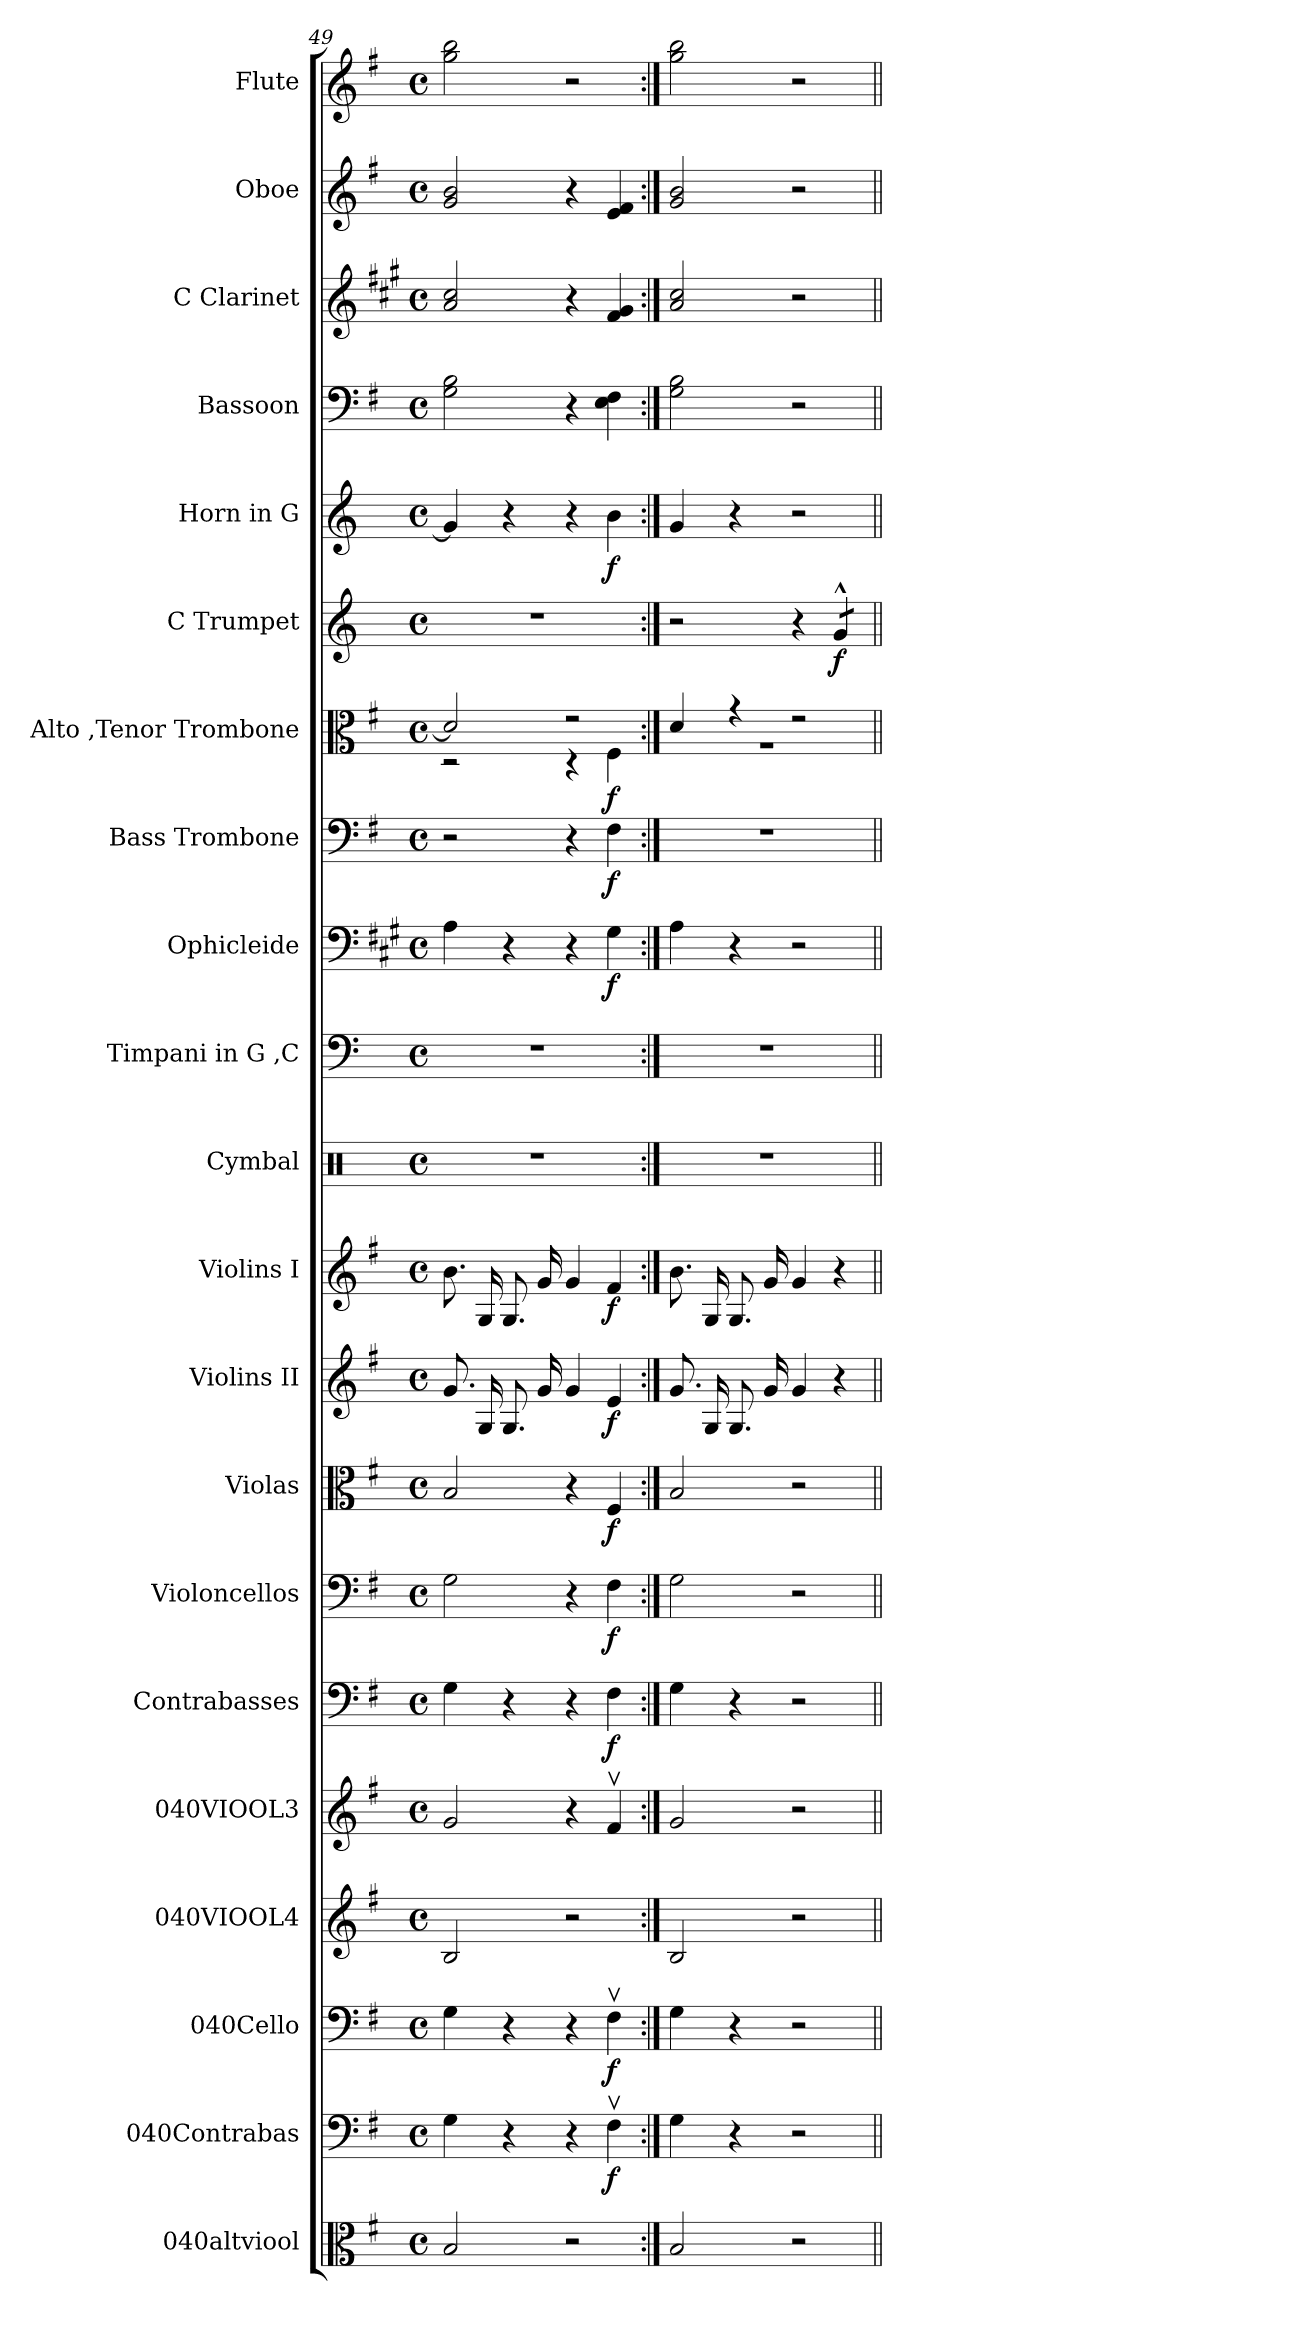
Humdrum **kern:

**kern	**kern	**dynam	**kern	**dynam	**kern	**kern	**kern	**dynam	**kern	**dynam	**kern	**dynam	**kern	**dynam	**kern	**dynam	**kern	**kern	**kern	**dynam	**kern	**dynam	**kern	**dynam	**kern	**dynam	**kern	**dynam	**kern	**kern	**kern	**kern
*part21	*part20	*part20	*part19	*part19	*part18	*part17	*part16	*part16	*part15	*part15	*part14	*part14	*part13	*part13	*part12	*part12	*part11	*part10	*part9	*part9	*part8	*part8	*part7	*part7	*part6	*part6	*part5	*part5	*part4	*part3	*part2	*part1
*staff21	*staff20	*staff20	*staff19	*staff19	*staff18	*staff17	*staff16	*staff16	*staff15	*staff15	*staff14	*staff14	*staff13	*staff13	*staff12	*staff12	*staff11	*staff10	*staff9	*staff9	*staff8	*staff8	*staff7	*staff7	*staff6	*staff6	*staff5	*staff5	*staff4	*staff3	*staff2	*staff1
*I"040altviool	*I"040Contrabas	*	*I"040Cello	*	*I"040VIOOL4	*I"040VIOOL3	*I"Contrabasses	*	*I"Violoncellos	*	*I"Violas	*	*I"Violins II	*	*I"Violins I	*	*I"Cymbal	*I"Timpani in G ,C	*I"Ophicleide	*	*I"Bass Trombone	*	*I"Alto ,Tenor Trombone	*	*I"C Trumpet	*	*I"Horn in G	*	*I"Bassoon	*I"C Clarinet	*I"Oboe	*I"Flute
*	*I'Ca. Bs.	*	*	*	*I'Vl.	*I'Vl.	*I'Cbs.	*	*I'Vcs.	*	*I'Vlas.	*	*I'Vlns II.	*	*I'Vlns I.	*	*I'Cym.	*I'Timp.	*I'Oph.	*	*I'B. Tbn.	*	*I'A,T Tbn.	*	*I'C Tpt.	*	*	*	*I'Bsn.	*I'C Cl.	*I'Ob.	*I'Fl.
*clefC3	*clefF4	*	*clefF4	*	*clefG2	*clefG2	*clefF4	*	*clefF4	*	*clefC3	*	*clefG2	*	*clefG2	*	*clefX	*clefF4	*clefF4	*	*clefF4	*	*clefC3	*	*clefG2	*	*clefG2	*	*clefF4	*clefG2	*clefG2	*clefG2
*	*ITrd7c12	*	*	*	*	*	*ITrd7c12	*	*	*	*	*	*	*	*	*	*	*	*ITrd1c2	*	*	*	*	*	*	*	*ITrd3c5	*	*	*ITrd1c2	*	*
*k[f#]	*k[f#]	*	*k[f#]	*	*k[f#]	*k[f#]	*k[f#]	*	*k[f#]	*	*k[f#]	*	*k[f#]	*	*k[f#]	*	*k[]	*k[]	*k[f#]	*	*k[f#]	*	*k[f#]	*	*k[]	*	*k[f#]	*	*k[f#]	*k[f#]	*k[f#]	*k[f#]
*M4/4	*M4/4	*	*M4/4	*	*M4/4	*M4/4	*M4/4	*	*M4/4	*	*M4/4	*	*M4/4	*	*M4/4	*	*M4/4	*M4/4	*M4/4	*	*M4/4	*	*M4/4	*	*M4/4	*	*M4/4	*	*M4/4	*M4/4	*M4/4	*M4/4
*met(c)	*met(c)	*	*met(c)	*	*met(c)	*met(c)	*met(c)	*	*met(c)	*	*met(c)	*	*met(c)	*	*met(c)	*	*met(c)	*met(c)	*met(c)	*	*met(c)	*	*met(c)	*	*met(c)	*	*met(c)	*	*met(c)	*met(c)	*met(c)	*met(c)
=49	=49	=49	=49	=49	=49	=49	=49	=49	=49	=49	=49	=49	=49	=49	=49	=49	=49	=49	=49	=49	=49	=49	=49	=49	=49	=49	=49	=49	=49	=49	=49	=49
*	*	*	*	*	*	*	*	*	*	*	*	*	*	*	*	*	*	*	*	*	*	*	*^	*	*	*	*	*	*	*	*	*
2B/	4GG\	.	4G\	.	2B/	2g/	4GG\	.	2G\	.	2B/	.	8.g/	.	8.b\	.	1r	1r	4G\	.	2r	.	2d/]	2r	.	1r	.	4d/]	.	2G\ 2B\	2g/ 2b/	2g/ 2b/	2gg\ 2bb\
.	.	.	.	.	.	.	.	.	.	.	.	.	16G/	.	16G/	.	.	.	.	.	.	.	.	.	.	.	.	.	.	.	.	.	.
.	4r	.	4r	.	.	.	4r	.	.	.	.	.	8.G/	.	8.G/	.	.	.	4r	.	.	.	.	.	.	.	.	4r	.	.	.	.	.
.	.	.	.	.	.	.	.	.	.	.	.	.	16g/	.	16g/	.	.	.	.	.	.	.	.	.	.	.	.	.	.	.	.	.	.
2r	4r	.	4r	.	2r	4r	4r	.	4r	.	4r	.	4g/	.	4g/	.	.	.	4r	.	4r	.	2r	4r	.	.	.	4r	.	4r	4r	4r	2r
!	!	!LO:DY:b	!	!LO:DY:b	!	!	!	!LO:DY:b	!	!LO:DY:b	!	!LO:DY:b	!	!LO:DY:b	!	!LO:DY:b	!	!	!	!LO:DY:b	!	!LO:DY:b	!	!	!LO:DY:b	!	!	!	!LO:DY:b	!	!	!	!
.	4FF#v\	f	4F#v\	f	.	4f#v/	4FF#\	f	4F#\	f	4F#/	f	4e/	f	4f#/	f	.	.	4F#\	f	4F#\	f	.	4F#\	f	.	.	4f#\	f	4E\ 4F#\	4e/ 4f#/	4e/ 4f#/	.
=50:|!	=50:|!	=50:|!	=50:|!	=50:|!	=50:|!	=50:|!	=50:|!	=50:|!	=50:|!	=50:|!	=50:|!	=50:|!	=50:|!	=50:|!	=50:|!	=50:|!	=50:|!	=50:|!	=50:|!	=50:|!	=50:|!	=50:|!	=50:|!	=50:|!	=50:|!	=50:|!	=50:|!	=50:|!	=50:|!	=50:|!	=50:|!	=50:|!	=50:|!
2B/	4GG\	.	4G\	.	2B/	2g/	4GG\	.	2G\	.	2B/	.	8.g/	.	8.b\	.	1r	1r	4G\	.	1r	.	4d/	1r	.	2r	.	4d/	.	2G\ 2B\	2g/ 2b/	2g/ 2b/	2gg\ 2bb\
.	.	.	.	.	.	.	.	.	.	.	.	.	16G/	.	16G/	.	.	.	.	.	.	.	.	.	.	.	.	.	.	.	.	.	.
.	4r	.	4r	.	.	.	4r	.	.	.	.	.	8.G/	.	8.G/	.	.	.	4r	.	.	.	4r	.	.	.	.	4r	.	.	.	.	.
.	.	.	.	.	.	.	.	.	.	.	.	.	16g/	.	16g/	.	.	.	.	.	.	.	.	.	.	.	.	.	.	.	.	.	.
2r	2r	.	2r	.	2r	2r	2r	.	2r	.	2r	.	4g/	.	4g/	.	.	.	2r	.	.	.	2r	.	.	4r	.	2r	.	2r	2r	2r	2r
!	!	!	!	!	!	!	!	!	!	!	!	!	!	!	!	!	!	!	!	!	!	!	!	!	!	!LO:TX:a:t=a 3.	!	!	!	!	!	!	!
!	!	!	!	!	!	!	!	!	!	!	!	!	!	!	!	!	!	!	!	!	!	!	!	!	!	!	!LO:DY:b	!	!	!	!	!	!
*	*	*	*	*	*	*	*	*	*	*	*	*	*	*	*	*	*	*	*	*	*	*	*	*	*	*tremolo	*	*	*	*	*	*	*
.	.	.	.	.	.	.	.	.	.	.	.	.	4r	.	4r	.	.	.	.	.	.	.	.	.	.	12g^^/L	f	.	.	.	.	.	.
.	.	.	.	.	.	.	.	.	.	.	.	.	.	.	.	.	.	.	.	.	.	.	.	.	.	12g^^/	.	.	.	.	.	.	.
.	.	.	.	.	.	.	.	.	.	.	.	.	.	.	.	.	.	.	.	.	.	.	.	.	.	12g^^/J	.	.	.	.	.	.	.
*	*	*	*	*	*	*	*	*	*	*	*	*	*	*	*	*	*	*	*	*	*	*	*	*	*	*Xtremolo	*	*	*	*	*	*	*
*	*	*	*	*	*	*	*	*	*	*	*	*	*	*	*	*	*	*	*	*	*	*	*v	*v	*	*	*	*	*	*	*	*	*
=||	=||	=||	=||	=||	=||	=||	=||	=||	=||	=||	=||	=||	=||	=||	=||	=||	=||	=||	=||	=||	=||	=||	=||	=||	=||	=||	=||	=||	=||	=||	=||	=||
*-	*-	*-	*-	*-	*-	*-	*-	*-	*-	*-	*-	*-	*-	*-	*-	*-	*-	*-	*-	*-	*-	*-	*-	*-	*-	*-	*-	*-	*-	*-	*-	*-
